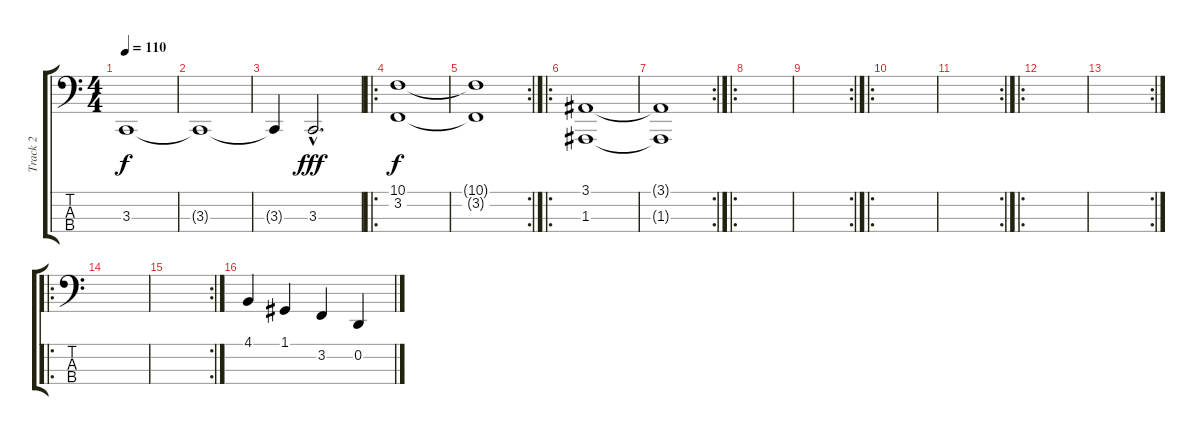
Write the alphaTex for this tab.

\track ("Track 2" "Track 2") {instrument harpsichord}
\staff {score tabs}
\tuning (G2 D2 A1 E1) {hide}
\ts (4 4)
\tempo 110
\clef f4
\ks c
3.3.1{dy f} |
3.3{t}.1 |
3.3{t}.4 3.3{hac}.2{d dy fff} |
\ro
(10.1 3.2).1{dy f} |
\rc 2
(10.1{t} 3.2{t}).1 |
\ro
(3.1 1.3).1 |
\rc 2
(3.1{t} 1.3{t}).1 |
\ro
|
\rc 2
|
\ro
|
\rc 2
|
\ro
|
\rc 2
|
\ro
|
\rc 2
|
4.1.4 1.1.4 3.2.4 0.2.4
